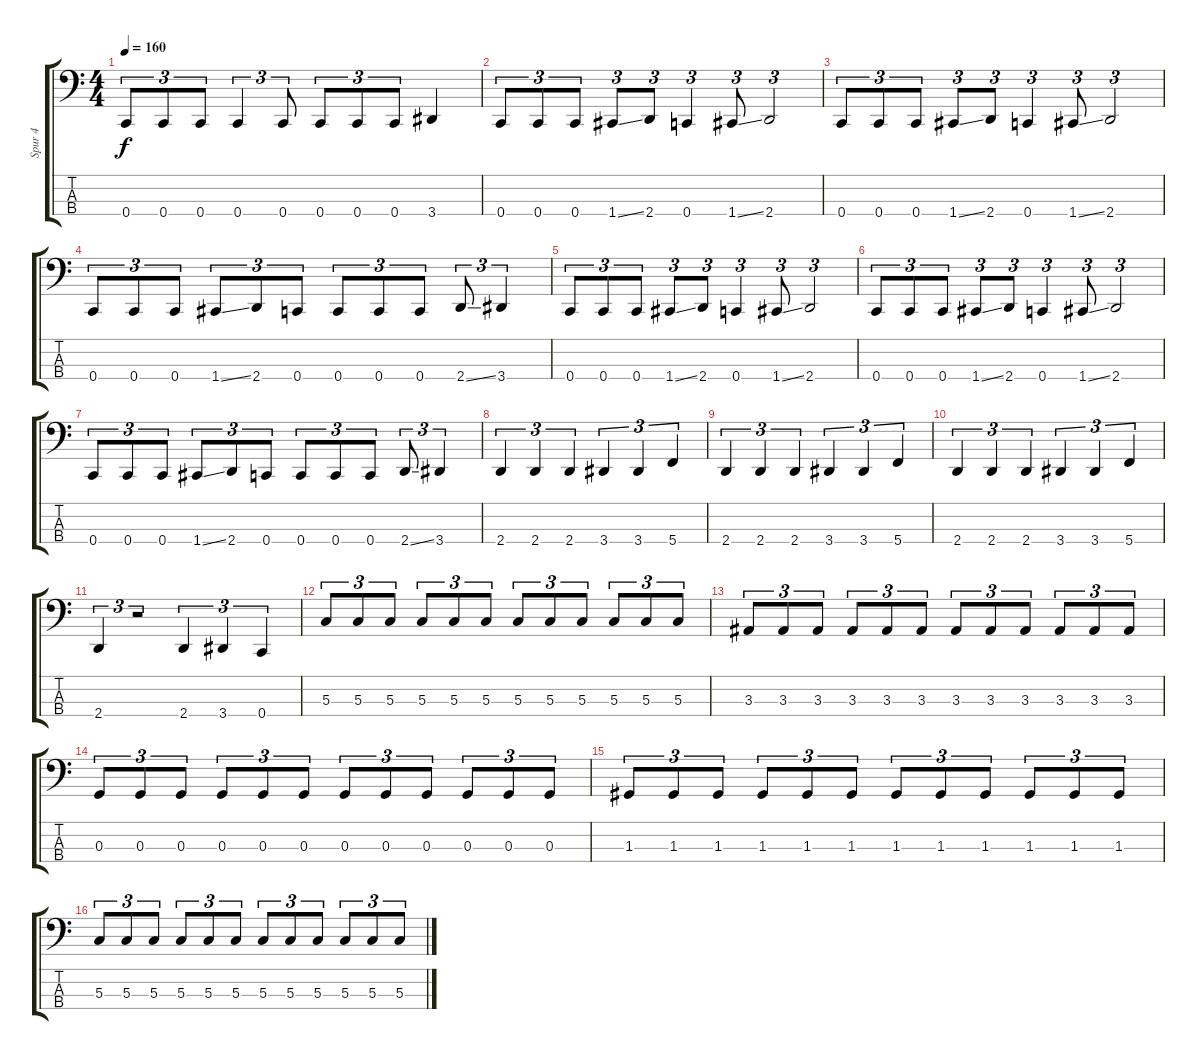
\track ("Spur 4" "Spur 4") {instrument electricbassfinger}
\staff {score tabs}
\tuning (F2 C2 G1 C1) {hide}
\ts (4 4)
\tempo 160
\clef f4
\ks c
0.4.8{tu (3 2) dy f} 0.4.8{tu (3 2)} 0.4.8{tu (3 2)} 0.4.4{tu (3 2)} 0.4.8{tu (3 2)} 0.4.8{tu (3 2)} 0.4.8{tu (3 2)} 0.4.8{tu (3 2)} 3.4.4 |
0.4.8{tu (3 2)} 0.4.8{tu (3 2)} 0.4.8{tu (3 2)} 1.4{ss}.8{tu (3 2)} 2.4.8{tu (3 2)} 0.4.4{tu (3 2)} 1.4{ss}.8{tu (3 2)} 2.4.2{tu (3 2)} |
0.4.8{tu (3 2)} 0.4.8{tu (3 2)} 0.4.8{tu (3 2)} 1.4{ss}.8{tu (3 2)} 2.4.8{tu (3 2)} 0.4.4{tu (3 2)} 1.4{ss}.8{tu (3 2)} 2.4.2{tu (3 2)} |
0.4.8{tu (3 2)} 0.4.8{tu (3 2)} 0.4.8{tu (3 2)} 1.4{ss}.8{tu (3 2)} 2.4.8{tu (3 2)} 0.4.8{tu (3 2)} 0.4.8{tu (3 2)} 0.4.8{tu (3 2)} 0.4.8{tu (3 2)} 2.4{ss}.8{tu (3 2)} 3.4.4{tu (3 2)} |
0.4.8{tu (3 2)} 0.4.8{tu (3 2)} 0.4.8{tu (3 2)} 1.4{ss}.8{tu (3 2)} 2.4.8{tu (3 2)} 0.4.4{tu (3 2)} 1.4{ss}.8{tu (3 2)} 2.4.2{tu (3 2)} |
0.4.8{tu (3 2)} 0.4.8{tu (3 2)} 0.4.8{tu (3 2)} 1.4{ss}.8{tu (3 2)} 2.4.8{tu (3 2)} 0.4.4{tu (3 2)} 1.4{ss}.8{tu (3 2)} 2.4.2{tu (3 2)} |
0.4.8{tu (3 2)} 0.4.8{tu (3 2)} 0.4.8{tu (3 2)} 1.4{ss}.8{tu (3 2)} 2.4.8{tu (3 2)} 0.4.8{tu (3 2)} 0.4.8{tu (3 2)} 0.4.8{tu (3 2)} 0.4.8{tu (3 2)} 2.4{ss}.8{tu (3 2)} 3.4.4{tu (3 2)} |
2.4.4{tu (3 2)} 2.4.4{tu (3 2)} 2.4.4{tu (3 2)} 3.4.4{tu (3 2)} 3.4.4{tu (3 2)} 5.4.4{tu (3 2)} |
2.4.4{tu (3 2)} 2.4.4{tu (3 2)} 2.4.4{tu (3 2)} 3.4.4{tu (3 2)} 3.4.4{tu (3 2)} 5.4.4{tu (3 2)} |
2.4.4{tu (3 2)} 2.4.4{tu (3 2)} 2.4.4{tu (3 2)} 3.4.4{tu (3 2)} 3.4.4{tu (3 2)} 5.4.4{tu (3 2)} |
2.4.4{tu (3 2)} r.2{tu (3 2)} 2.4.4{tu (3 2)} 3.4.4{tu (3 2)} 0.4.4{tu (3 2)} |
5.3.8{tu (3 2)} 5.3.8{tu (3 2)} 5.3.8{tu (3 2)} 5.3.8{tu (3 2)} 5.3.8{tu (3 2)} 5.3.8{tu (3 2)} 5.3.8{tu (3 2)} 5.3.8{tu (3 2)} 5.3.8{tu (3 2)} 5.3.8{tu (3 2)} 5.3.8{tu (3 2)} 5.3.8{tu (3 2)} |
3.3.8{tu (3 2)} 3.3.8{tu (3 2)} 3.3.8{tu (3 2)} 3.3.8{tu (3 2)} 3.3.8{tu (3 2)} 3.3.8{tu (3 2)} 3.3.8{tu (3 2)} 3.3.8{tu (3 2)} 3.3.8{tu (3 2)} 3.3.8{tu (3 2)} 3.3.8{tu (3 2)} 3.3.8{tu (3 2)} |
0.3.8{tu (3 2)} 0.3.8{tu (3 2)} 0.3.8{tu (3 2)} 0.3.8{tu (3 2)} 0.3.8{tu (3 2)} 0.3.8{tu (3 2)} 0.3.8{tu (3 2)} 0.3.8{tu (3 2)} 0.3.8{tu (3 2)} 0.3.8{tu (3 2)} 0.3.8{tu (3 2)} 0.3.8{tu (3 2)} |
1.3.8{tu (3 2)} 1.3.8{tu (3 2)} 1.3.8{tu (3 2)} 1.3.8{tu (3 2)} 1.3.8{tu (3 2)} 1.3.8{tu (3 2)} 1.3.8{tu (3 2)} 1.3.8{tu (3 2)} 1.3.8{tu (3 2)} 1.3.8{tu (3 2)} 1.3.8{tu (3 2)} 1.3.8{tu (3 2)} |
5.3.8{tu (3 2)} 5.3.8{tu (3 2)} 5.3.8{tu (3 2)} 5.3.8{tu (3 2)} 5.3.8{tu (3 2)} 5.3.8{tu (3 2)} 5.3.8{tu (3 2)} 5.3.8{tu (3 2)} 5.3.8{tu (3 2)} 5.3.8{tu (3 2)} 5.3.8{tu (3 2)} 5.3.8{tu (3 2)}
